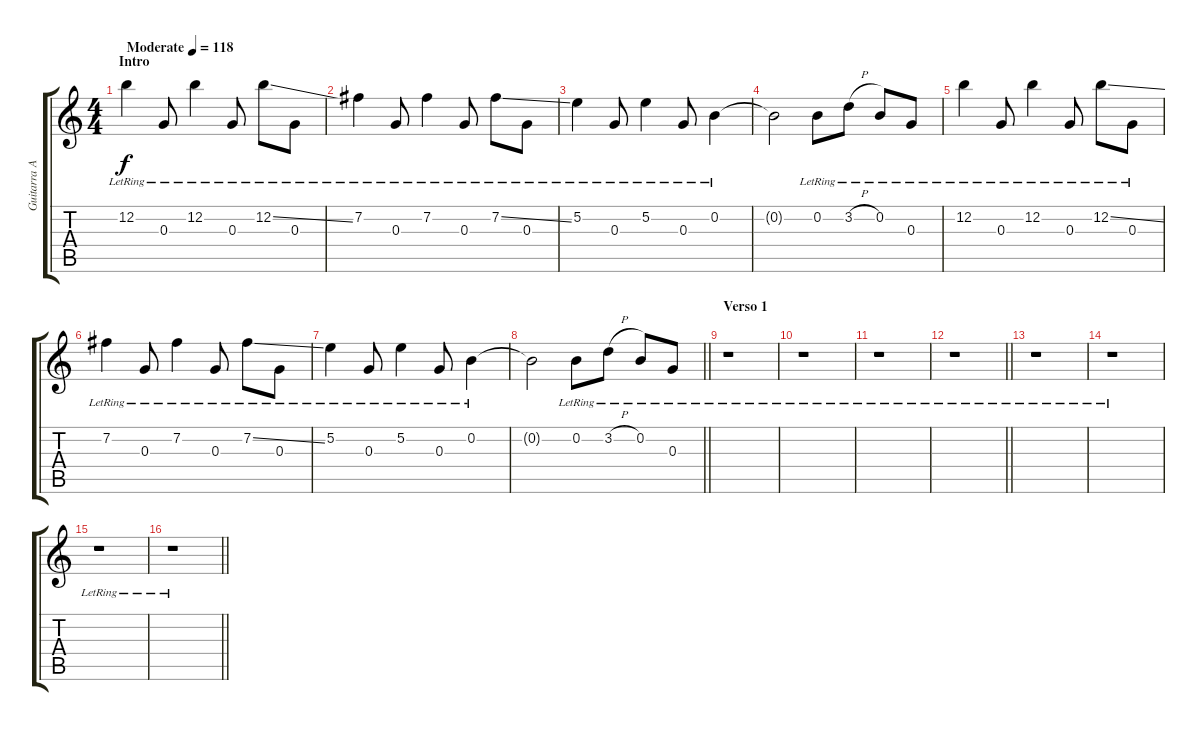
\track ("Guitarra Adicional" "Guitarra A") {instrument acousticguitarsteel}
\staff {score tabs}
\tuning (E4 B3 G3 D3 A2 E2) {hide}
\ts (4 4)
\section ("" "Intro")
\tempo (118 "Moderate")
\clef g2
\ks c
12.2{lr}.4{dy f instrument acousticguitarsteel} 0.3{lr}.8 12.2{lr}.4 0.3{lr}.8 12.2{ss lr}.8 0.3{lr}.8 |
7.2{lr}.4 0.3{lr}.8 7.2{lr}.4 0.3{lr}.8 7.2{ss lr}.8 0.3{lr}.8 |
5.2{lr}.4 0.3{lr}.8 5.2{lr}.4 0.3{lr}.8 0.2{lr}.4 |
0.2{t}.2 0.2{lr}.8 3.2{h lr}.8 0.2{lr}.8 0.3{lr}.8 |
12.2{lr}.4 0.3{lr}.8 12.2{lr}.4 0.3{lr}.8 12.2{ss lr}.8 0.3{lr}.8 |
7.2{lr}.4 0.3{lr}.8 7.2{lr}.4 0.3{lr}.8 7.2{ss lr}.8 0.3{lr}.8 |
5.2{lr}.4 0.3{lr}.8 5.2{lr}.4 0.3{lr}.8 0.2{lr}.4 |
\barLineRight lightlight
0.2{t}.2 0.2{lr}.8 3.2{h lr}.8 0.2{lr}.8 0.3{lr}.8 |
\section ("" "Verso 1")
r.1 |
r.1 |
r.1 |
\barLineRight lightlight
r.1 |
r.1 |
r.1 |
r.1 |
\barLineRight lightlight
r.1
